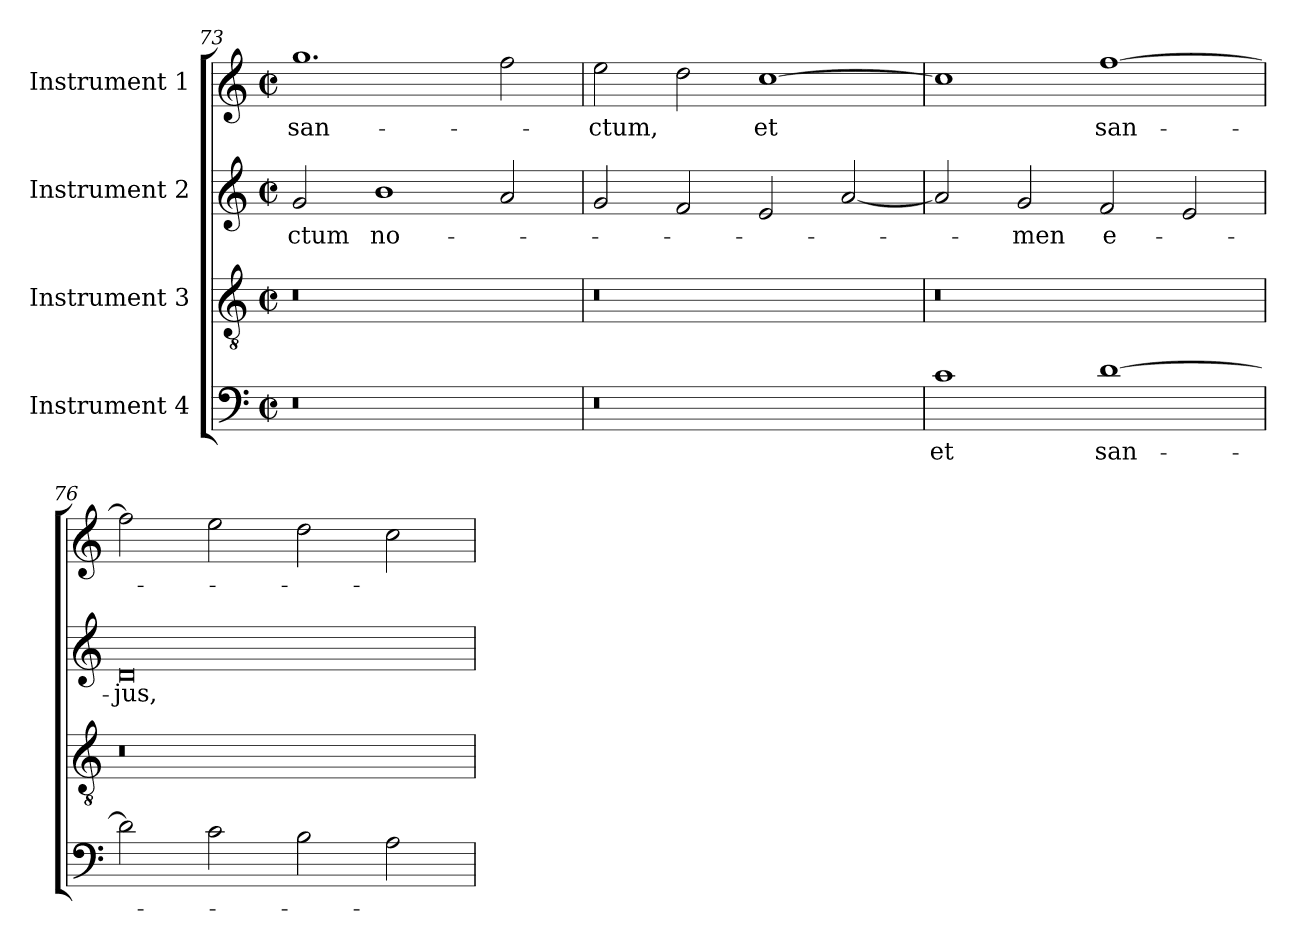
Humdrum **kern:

**kern	**text	**kern	**kern	**text	**kern	**text
*part4	*part4	*part3	*part2	*part2	*part1	*part1
*staff4	*staff4	*staff3	*staff2	*staff2	*staff1	*staff1
*I"Instrument 4	*	*I"Instrument 3	*I"Instrument 2	*	*I"Instrument 1	*
*clefF4	*	*clefGv2	*clefG2	*	*clefG2	*
*M2/2	*	*M2/2	*M2/2	*	*M2/2	*
*met(c|)	*	*met(c|)	*met(c|)	*	*met(c|)	*
=73	=73	=73	=73	=73	=73	=73
!	!	!	!	!LO:LY:b:cj	!	!LO:LY:b:cj
0r	.	0r	2g/	-ctum	1.gg	san-
!	!	!	!	!LO:LY:b:cj	!	!
.	.	.	1b	no-	.	.
.	.	.	2a/	.	2ff\	.
=74	=74	=74	=74	=74	=74	=74
!	!	!	!	!	!	!LO:LY:b
0r	.	0r	2g/	.	2ee\	-ctum,
.	.	.	2f/	.	2dd\	.
!	!	!	!	!	!	!LO:LY:b:cj
.	.	.	2e/	.	[>1cc	et
.	.	.	[<2a/	.	.	.
=75	=75	=75	=75	=75	=75	=75
!	!LO:LY:b:cj	!	!	!	!	!
1c	et	0r	2a/]	.	1cc]	.
!	!	!	!	!LO:LY:b:cj	!	!
.	.	.	2g/	-men	.	.
!	!LO:LY:b:cj	!	!	!LO:LY:b:rj	!	!LO:LY:b:cj
[>1d	san-	.	2f/	e-	[>1ff	san-
.	.	.	2e/	.	.	.
=76	=76	=76	=76	=76	=76	=76
!	!	!	!	!LO:LY:b:cj	!	!
2d\]	.	0r	0d	-jus,	2ff\]	.
2c\	.	.	.	.	2ee\	.
2B\	.	.	.	.	2dd\	.
2A\	.	.	.	.	2cc\	.
=	=	=	=	=	=	=
*-	*-	*-	*-	*-	*-	*-
